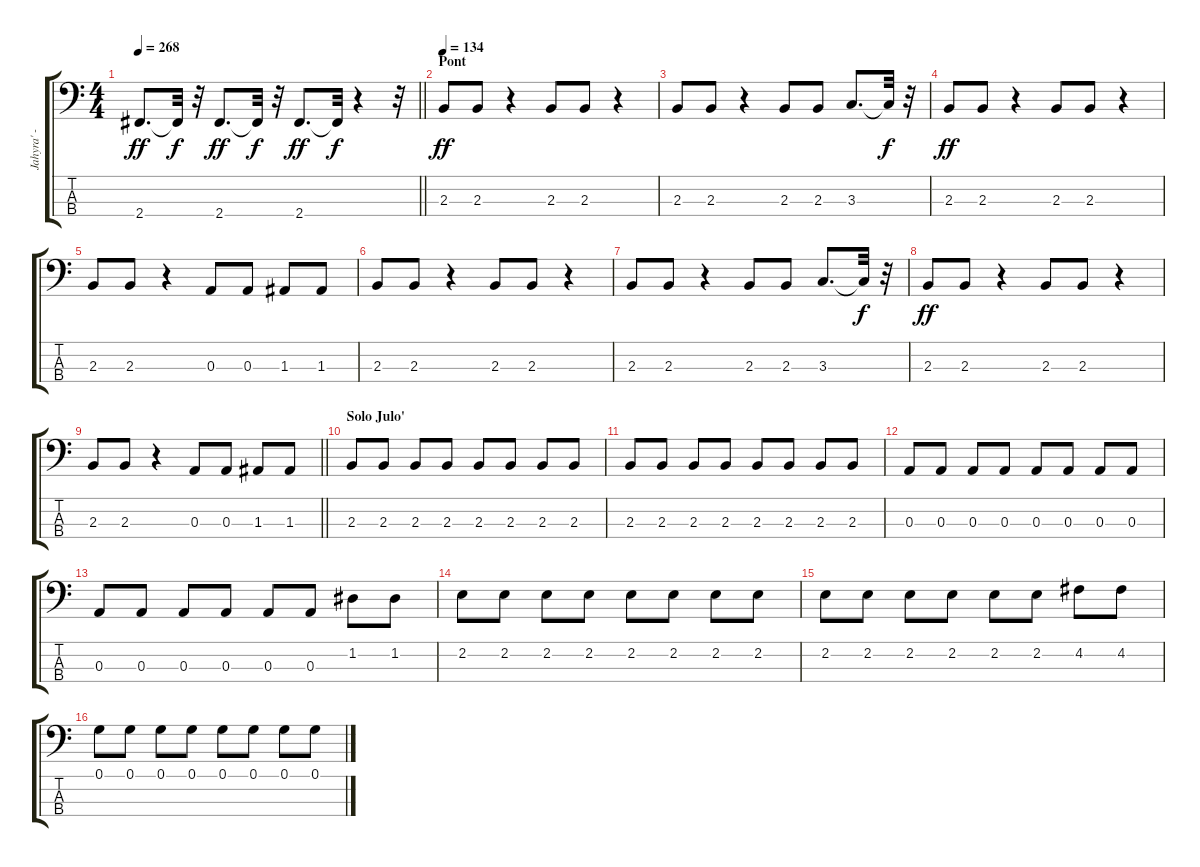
\track ("Jahyra' - Basse" "Jahyra' - ") {instrument electricbassfinger}
\staff {score tabs}
\tuning (G2 D2 A1 E1) {hide}
\ts (4 4)
\tempo 268
\clef f4
\barLineRight lightlight
\ks c
2.4.8{d dy ff} 2.4{t}.32{dy f} r.32 2.4.8{d dy ff} 2.4{t}.32{dy f} r.32 2.4.8{d dy ff} 2.4{t}.32{dy f} r.4 r.32 |
\section ("" "Pont")
\tempo 134
2.3.8{dy ff} 2.3.8 r.4 2.3.8 2.3.8 r.4 |
2.3.8 2.3.8 r.4 2.3.8 2.3.8 3.3.8{d} 3.3{t}.32{dy f} r.32 |
2.3.8{dy ff} 2.3.8 r.4 2.3.8 2.3.8 r.4 |
2.3.8 2.3.8 r.4 0.3.8 0.3.8 1.3.8 1.3.8 |
2.3.8 2.3.8 r.4 2.3.8 2.3.8 r.4 |
2.3.8 2.3.8 r.4 2.3.8 2.3.8 3.3.8{d} 3.3{t}.32{dy f} r.32 |
2.3.8{dy ff} 2.3.8 r.4 2.3.8 2.3.8 r.4 |
\barLineRight lightlight
2.3.8 2.3.8 r.4 0.3.8 0.3.8 1.3.8 1.3.8 |
\section ("" "Solo Julo'")
2.3.8 2.3.8 2.3.8 2.3.8 2.3.8 2.3.8 2.3.8 2.3.8 |
2.3.8 2.3.8 2.3.8 2.3.8 2.3.8 2.3.8 2.3.8 2.3.8 |
0.3.8 0.3.8 0.3.8 0.3.8 0.3.8 0.3.8 0.3.8 0.3.8 |
0.3.8 0.3.8 0.3.8 0.3.8 0.3.8 0.3.8 1.2.8 1.2.8 |
2.2.8 2.2.8 2.2.8 2.2.8 2.2.8 2.2.8 2.2.8 2.2.8 |
2.2.8 2.2.8 2.2.8 2.2.8 2.2.8 2.2.8 4.2.8 4.2.8 |
0.1.8 0.1.8 0.1.8 0.1.8 0.1.8 0.1.8 0.1.8 0.1.8
